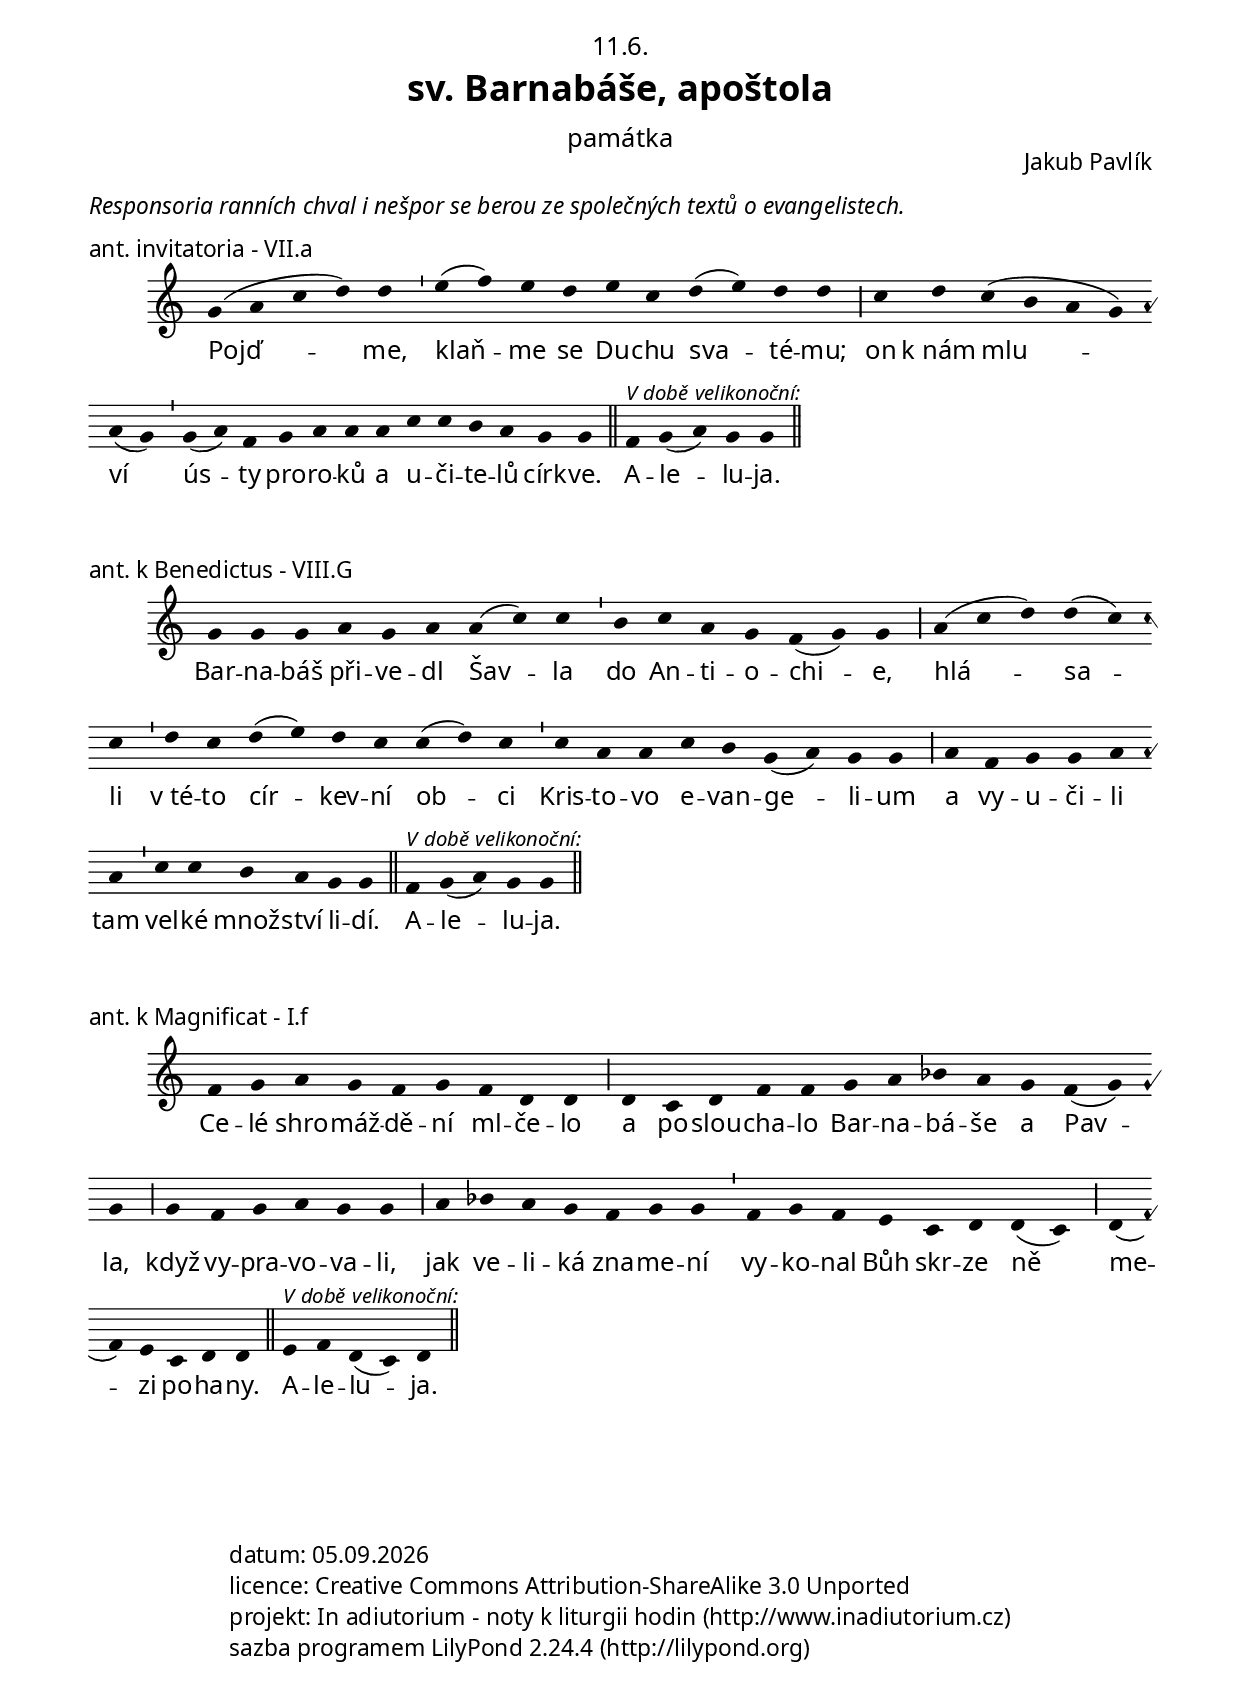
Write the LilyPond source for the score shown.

\version "2.15.37"

\include "../spolecne.ly"

\header {
  title = \markup\titleSvatek
            "sv. Barnabáše, apoštola"
            památka
            11.6.
  composer = "Jakub Pavlík"
}

\markup\justify\italic{
  Responsoria ranních chval i nešpor se berou
  ze společných textů o evangelistech.
}

\score {
  \relative c'' {
    \choralniRezim
    g4( a c d) d \barMin
    e( f) e d e c d( e) d d \barMaior
    c d c( b a g) a( g) \barMin
    g( a) f g a a a c c b a g g \barFinalis

    f^\markup\rubrVelikAleluja g( a) g g \barFinalis
  }
  \addlyrics {
    Pojď -- me,
    klaň -- me se Du -- chu sva -- té -- mu;
    on k_nám mlu -- ví
    ús -- ty pro -- ro -- ků a u -- či -- te -- lů círk -- ve.

    A -- le -- lu -- ja.
  }
  \header {
    quid = "ant. invitatoria"
    modus = "VII"
    differentia = "a"
    psalmus = ""
    id = "invit"
    piece = \markup {\sestavTitulekBezZalmu}
  }
}

\markup{
  \chant-ref "rch-r" "commune/commune_evangelista.ly#rch-r" {}
  \chant-ref "rch-r-pasch" "commune/commune_evangelista.ly#rch-r-pasch" {}
}

\score {
  \relative c'' {
    \choralniRezim
    g4 g g a g a a( c) c \barMin
    b c a g f( g) g \barMaior
    a( c d) d( c) c \barMin
    d c d( e) d c c( d) c \barMin
    c a a c b g( a) g g \barMaior
    a f g g a a \barMin
    c c b a g g \barFinalis

    f^\markup\rubrVelikAleluja g( a) g g \barFinalis
  }
  \addlyrics {
    Bar -- na -- báš při -- ve -- dl Šav -- la
    do An -- ti -- o -- chi -- e,
    hlá -- sa -- li v_té -- to cír -- kev -- ní ob -- ci
    Kris -- to -- vo e -- van -- ge -- li -- um
    a vy -- u -- či -- li tam
    vel -- ké množ -- ství li -- dí.

    A -- le -- lu -- ja.
  }
  \header {
    quid = "ant. k Benedictus"
    modus = "VIII"
    differentia = "G"
    psalmus = ""
    id = "aben"
    piece = \markup {\sestavTitulekBezZalmu}
  }
}

\markup{
  \chant-ref "ne-r" "commune/commune_evangelista.ly#ne-r" {}
  \chant-ref "ne-r-pasch" "commune/commune_evangelista.ly#ne-r-pasch" {}
}

\score {
  \relative c' {
    \choralniRezim
    f4 g a g f g f d d \barMaior
    d c d f f g a bes a g f( g) g \barMaior
    g f g a g g \barMaior
    a bes a g f g g \barMin
    f g f e c d d( c) \barMaior
    d( f) e c d d \barFinalis

    e^\markup\rubrVelikAleluja f d( c) d \barFinalis
  }
  \addlyrics {
    Ce -- lé shro -- máž -- dě -- ní ml -- če -- lo
    a po -- slou -- cha -- lo Bar -- na -- bá -- še a Pav -- la,
    když vy -- pra -- vo -- va -- li,
    jak ve -- li -- ká zna -- me -- ní
    vy -- ko -- nal Bůh skr -- ze ně
    me -- zi po -- ha -- ny.

    A -- le -- lu -- ja.
  }
  \header {
    quid = "ant. k Magnificat"
    modus = "I"
    differentia = "f"
    psalmus = ""
    id = "amag"
    piece = \markup {\sestavTitulekBezZalmu}
  }
}